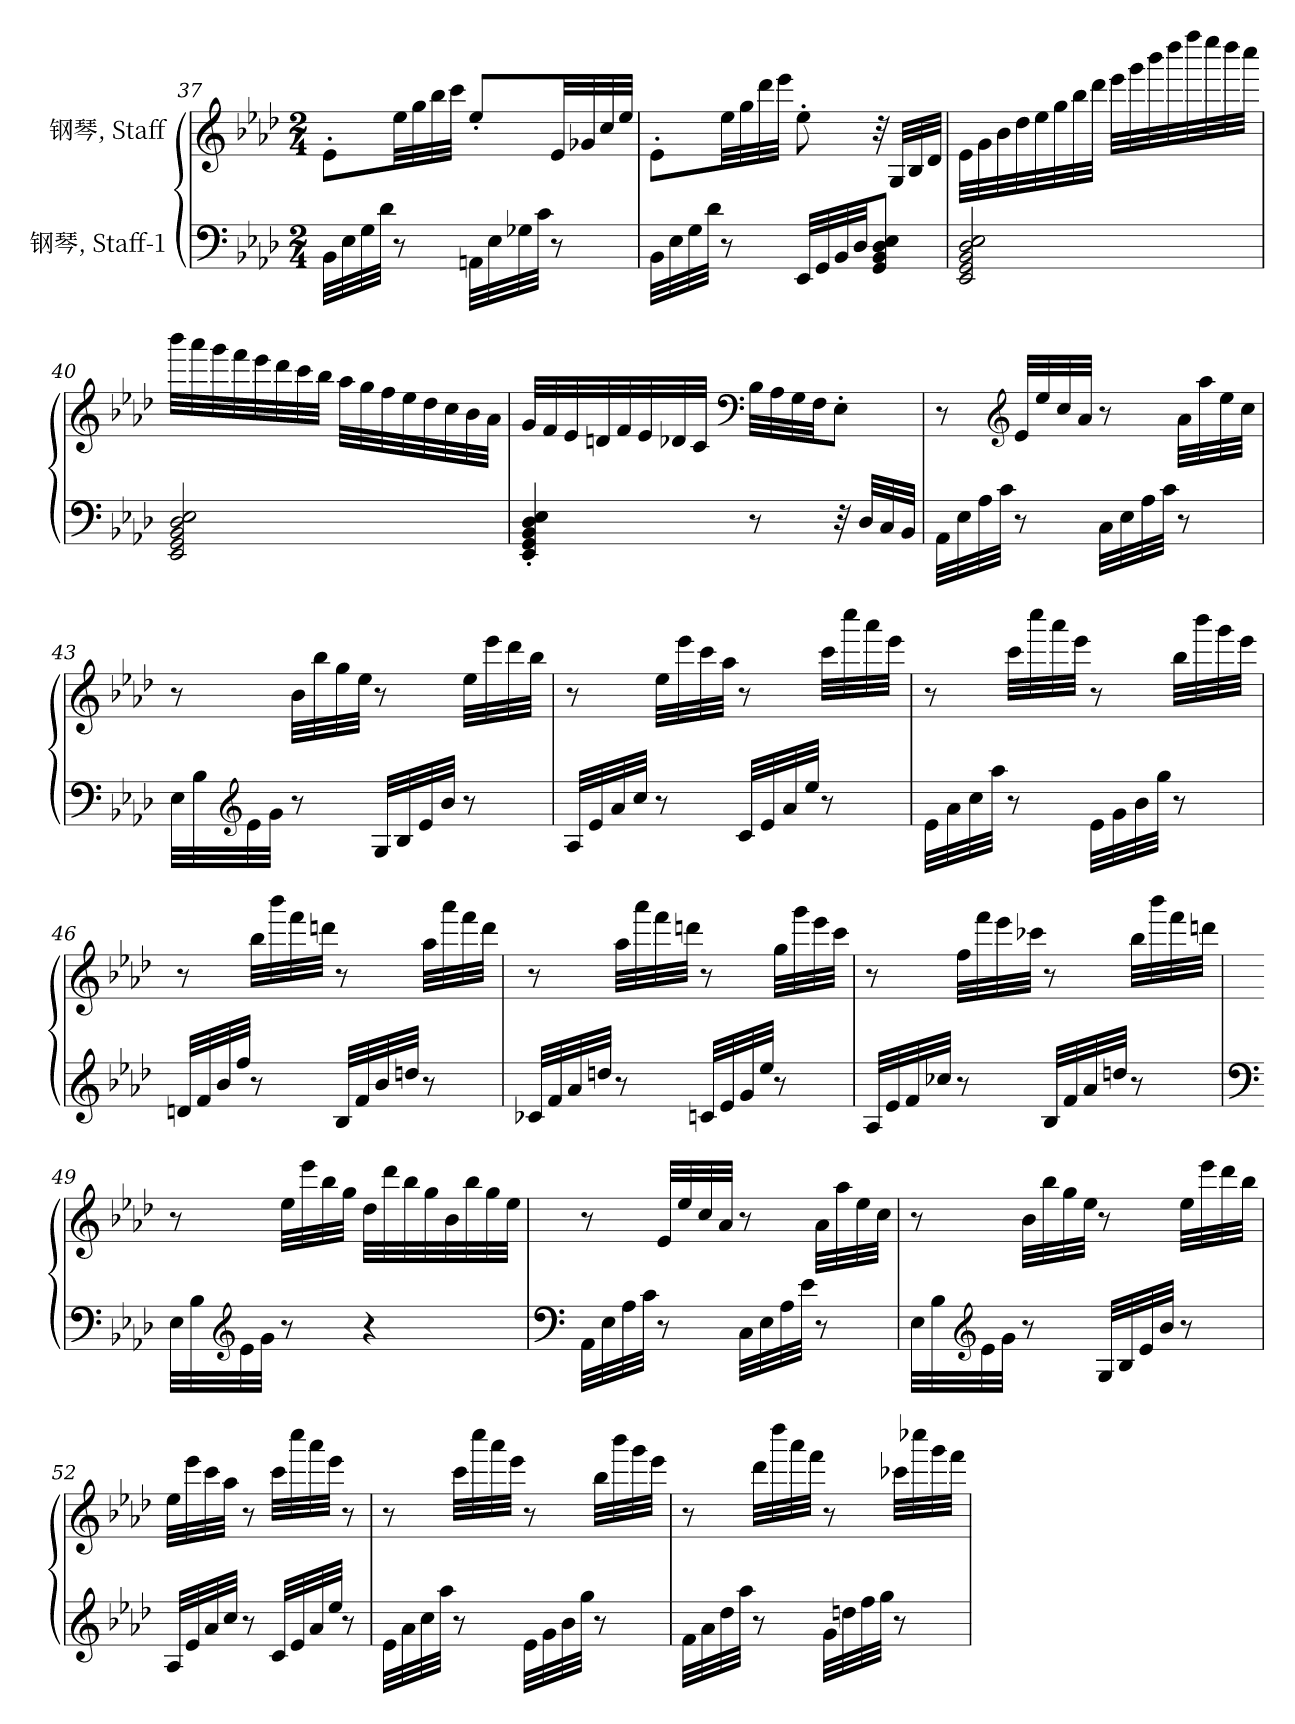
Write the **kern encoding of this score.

**kern	**kern
*part2	*part1
*staff2	*staff1
*I"钢琴, Staff-1	*I"钢琴, Staff
*clefF4	*clefG2
*k[b-e-a-d-]	*k[b-e-a-d-]
*M2/4	*M2/4
=37	=37
32BB-\LLL	8e-'\L
32E-\	.
32G\	.
32d-\JJJ	.
8r	32ee-\LL
.	32gg\
.	32bb-\
.	32ccc\JJJ
32AAn\LLL	8ee-'/L
32E-\	.
32G-X\	.
32c\JJJ	.
8r	32e-/LL
.	32g-X/
.	32cc/
.	32ee-/JJJ
!!LO:LB:g=z
=38	=38
32BB-\LLL	8e-'\L
32E-\	.
32G\	.
32d-\JJJ	.
8r	32ee-\LL
.	32gg\
.	32ddd-\
.	32eee-\JJJ
32EE-/LLL	8ee-'\
32GG/	.
32BB-/	.
32D-/JJ	.
8GG/ 8BB-/ 8D-/ 8E-/J	32r
.	32G/LLL
.	32B-/
.	32d-/JJJ
=39	=39
2EE-/ 2GG/ 2BB-/ 2D-/ 2E-/	32e-\LLL
.	32g\
.	32b-\
.	32dd-\
.	32ee-\
.	32gg\
.	32bb-\
.	32ddd-\JJJ
.	32eee-\LLL
.	32ggg\
.	32bbb-\
.	32dddd-\
.	32ffff\
.	32eeee-\
.	32dddd-\
.	32cccc\JJJ
!!LO:LB:g=z
=40	=40
2EE-/ 2GG/ 2BB-/ 2D-/ 2E-/	32bbb-\LLL
.	32aaa-\
.	32ggg\
.	32fff\
.	32eee-\
.	32ddd-\
.	32ccc\
.	32bb-\JJJ
.	32aa-\LLL
.	32gg\
.	32ff\
.	32ee-\
.	32dd-\
.	32cc\
.	32b-\
.	32a-\JJJ
=41	=41
4EE-/' 4GG/' 4BB-/' 4D-/' 4E-/'	32g/LLL
.	32f/
.	32e-/
.	32dn/
.	32f/
.	32e-/
.	32d-X/
.	32c/JJJ
*	*clefF4
8r	32B-\LLL
.	32A-\
.	32G\
.	32F\JJ
32r	8E-'\J
32D-/LLL	.
32C/	.
32BB-/JJJ	.
!!LO:LB:g=z
=42	=42
32AA-\LLL	8r
32E-\	.
32A-\	.
32c\JJJ	.
*	*clefG2
8r	32e-/LLL
.	32ee-/
.	32cc/
.	32a-/JJJ
32C\LLL	8r
32E-\	.
32A-\	.
32c\JJJ	.
8r	32a-\LLL
.	32aa-\
.	32ee-\
.	32cc\JJJ
=43	=43
32E-\LLL	8r
32B-\	.
*clefG2	*
32e-\	.
32g\JJJ	.
8r	32b-\LLL
.	32bb-\
.	32gg\
.	32ee-\JJJ
32G/LLL	8r
32B-/	.
32e-/	.
32b-/JJJ	.
8r	32ee-\LLL
.	32eee-\
.	32ddd-\
.	32bb-\JJJ
!!LO:LB:g=z
=44	=44
32A-/LLL	8r
32e-/	.
32a-/	.
32cc/JJJ	.
8r	32ee-\LLL
.	32eee-\
.	32ccc\
.	32aa-\JJJ
32c/LLL	8r
32e-/	.
32a-/	.
32ee-/JJJ	.
8r	32ccc\LLL
.	32cccc\
.	32aaa-\
.	32eee-\JJJ
=45	=45
32e-\LLL	8r
32a-\	.
32cc\	.
32aa-\JJJ	.
8r	32ccc\LLL
.	32cccc\
.	32aaa-\
.	32eee-\JJJ
32e-\LLL	8r
32g\	.
32b-\	.
32gg\JJJ	.
8r	32bb-\LLL
.	32bbb-\
.	32ggg\
.	32eee-\JJJ
!!LO:LB:g=z
=46	=46
32dn/LLL	8r
32f/	.
32b-/	.
32ff/JJJ	.
8r	32bb-\LLL
.	32bbb-\
.	32fff\
.	32dddn\JJJ
32B-/LLL	8r
32f/	.
32b-/	.
32ddn/JJJ	.
8r	32aa-\LLL
.	32aaa-\
.	32fff\
.	32ddd\JJJ
=47	=47
32c-X/LLL	8r
32f/	.
32a-/	.
32ddn/JJJ	.
8r	32aa-\LLL
.	32aaa-\
.	32fff\
.	32dddn\JJJ
32cn/LLL	8r
32e-/	.
32g/	.
32ee-/JJJ	.
8r	32gg\LLL
.	32ggg\
.	32eee-\
.	32ccc\JJJ
!!LO:PB:g=z
=48	=48
32A-/LLL	8r
32e-/	.
32f/	.
32cc-X/JJJ	.
8r	32ff\LLL
.	32fff\
.	32eee-\
.	32ccc-X\JJJ
32B-/LLL	8r
32f/	.
32a-/	.
32ddn/JJJ	.
8r	32bb-\LLL
.	32bbb-\
.	32fff\
.	32dddn\JJJ
=49	=49
*clefF4	*
32E-\LLL	8r
32B-\	.
*clefG2	*
32e-\	.
32g\JJJ	.
8r	32ee-\LLL
.	32eee-\
.	32bb-\
.	32gg\JJJ
4r	32dd-\LLL
.	32ddd-\
.	32bb-\
.	32gg\
.	32b-\
.	32bb-\
.	32gg\
.	32ee-\JJJ
!!LO:LB:g=z
=50	=50
*clefF4	*
32AA-\LLL	8r
32E-\	.
32A-\	.
32c\JJJ	.
8r	32e-/LLL
.	32ee-/
.	32cc/
.	32a-/JJJ
32C\LLL	8r
32E-\	.
32A-\	.
32e-\JJJ	.
8r	32a-\LLL
.	32aa-\
.	32ee-\
.	32cc\JJJ
=51	=51
32E-\LLL	8r
32B-\	.
*clefG2	*
32e-\	.
32g\JJJ	.
8r	32b-\LLL
.	32bb-\
.	32gg\
.	32ee-\JJJ
32G/LLL	8r
32B-/	.
32e-/	.
32b-/JJJ	.
8r	32ee-\LLL
.	32eee-\
.	32ddd-\
.	32bb-\JJJ
!!LO:LB:g=z
=52	=52
32A-/LLL	32ee-\LLL
32e-/	32eee-\
32a-/	32ccc\
32cc/JJJ	32aa-\JJJ
8r	8r
32c/LLL	32ccc\LLL
32e-/	32cccc\
32a-/	32aaa-\
32ee-/JJJ	32eee-\JJJ
8r	8r
=53	=53
32e-\LLL	8r
32a-\	.
32cc\	.
32aa-\JJJ	.
8r	32ccc\LLL
.	32cccc\
.	32aaa-\
.	32eee-\JJJ
32e-\LLL	8r
32g\	.
32b-\	.
32gg\JJJ	.
8r	32bb-\LLL
.	32bbb-\
.	32ggg\
.	32eee-\JJJ
!!LO:LB:g=z
=54	=54
32f\LLL	8r
32a-\	.
32dd-\	.
32aa-\JJJ	.
8r	32ddd-\LLL
.	32dddd-\
.	32aaa-\
.	32fff\JJJ
32g\LLL	8r
32ddn\	.
32ff\	.
32gg\JJJ	.
8r	32ccc-X\LLL
.	32cccc-X\
.	32ggg\
.	32fff\JJJ
=	=
*-	*-
